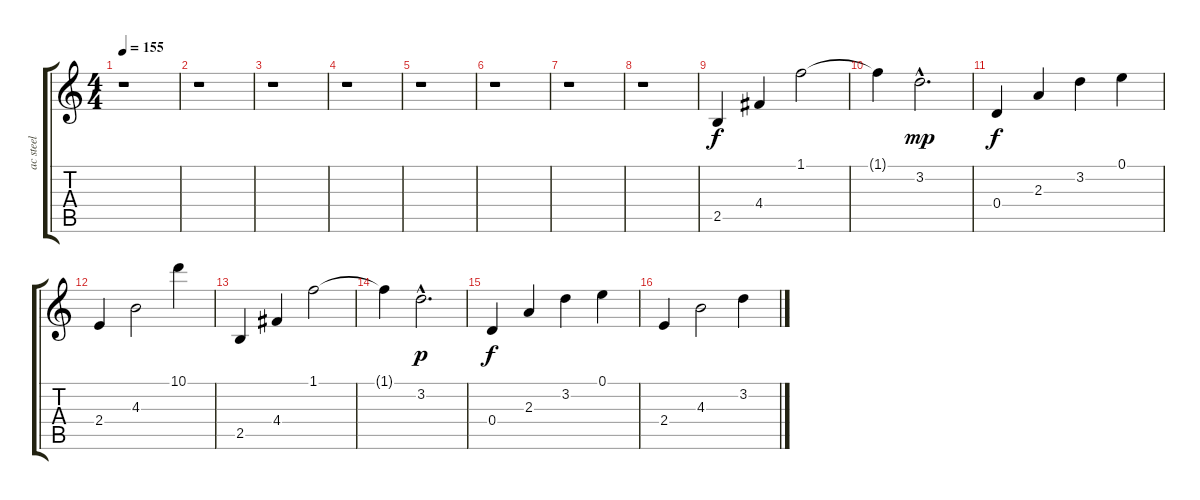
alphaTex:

\track ("ac steel" "ac steel") {instrument acousticguitarsteel}
\staff {score tabs}
\tuning (E4 B3 G3 D3 A2 E2) {hide}
\ts (4 4)
\tempo 155
\clef g2
\ks c
r.1{dy f} |
r.1 |
r.1 |
r.1 |
r.1 |
r.1 |
r.1 |
r.1 |
2.5.4 4.4.4 1.1.2 |
1.1{t}.4 3.2{hac}.2{d dy mp} |
0.4.4{dy f} 2.3.4 3.2.4 0.1.4 |
2.4.4 4.3.2 10.1.4 |
2.5.4 4.4.4 1.1.2 |
1.1{t}.4 3.2{hac}.2{d dy p} |
0.4.4{dy f} 2.3.4 3.2.4 0.1.4 |
2.4.4 4.3.2 3.2.4
